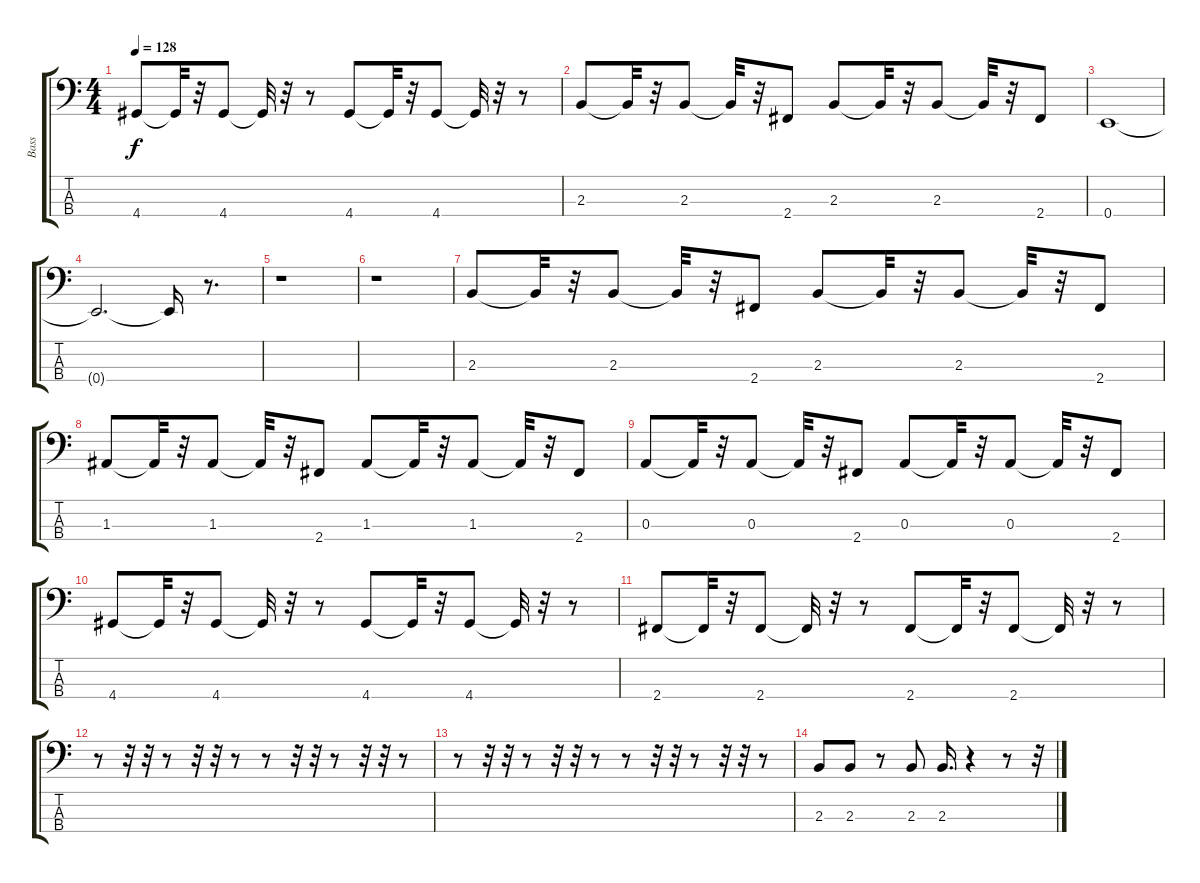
\track ("Bass" "Bass") {instrument synthbass1}
\staff {score tabs}
\tuning (G2 D2 A1 E1) {hide}
\ts (4 4)
\tempo 128
\clef f4
\ks c
4.4.8{dy f} 4.4{t}.32 r.32 4.4.8 4.4{t}.32 r.32 r.8 4.4.8 4.4{t}.32 r.32 4.4.8 4.4{t}.32 r.32 r.8 |
2.3.8 2.3{t}.32 r.32 2.3.8 2.3{t}.32 r.32 2.4.8 2.3.8 2.3{t}.32 r.32 2.3.8 2.3{t}.32 r.32 2.4.8 |
0.4.1 |
0.4{t}.2{d} 0.4{t}.16 r.8{d} |
r.1 |
r.1 |
2.3.8 2.3{t}.32 r.32 2.3.8 2.3{t}.32 r.32 2.4.8 2.3.8 2.3{t}.32 r.32 2.3.8 2.3{t}.32 r.32 2.4.8 |
1.3.8 1.3{t}.32 r.32 1.3.8 1.3{t}.32 r.32 2.4.8 1.3.8 1.3{t}.32 r.32 1.3.8 1.3{t}.32 r.32 2.4.8 |
0.3.8 0.3{t}.32 r.32 0.3.8 0.3{t}.32 r.32 2.4.8 0.3.8 0.3{t}.32 r.32 0.3.8 0.3{t}.32 r.32 2.4.8 |
4.4.8 4.4{t}.32 r.32 4.4.8 4.4{t}.32 r.32 r.8 4.4.8 4.4{t}.32 r.32 4.4.8 4.4{t}.32 r.32 r.8 |
2.4.8 2.4{t}.32 r.32 2.4.8 2.4{t}.32 r.32 r.8 2.4.8 2.4{t}.32 r.32 2.4.8 2.4{t}.32 r.32 r.8 |
r.8 r.32 r.32 r.8 r.32 r.32 r.8 r.8 r.32 r.32 r.8 r.32 r.32 r.8 |
r.8 r.32 r.32 r.8 r.32 r.32 r.8 r.8 r.32 r.32 r.8 r.32 r.32 r.8 |
2.3.8 2.3.8 r.8 2.3.8 2.3.16{d} r.4 r.8 r.32
